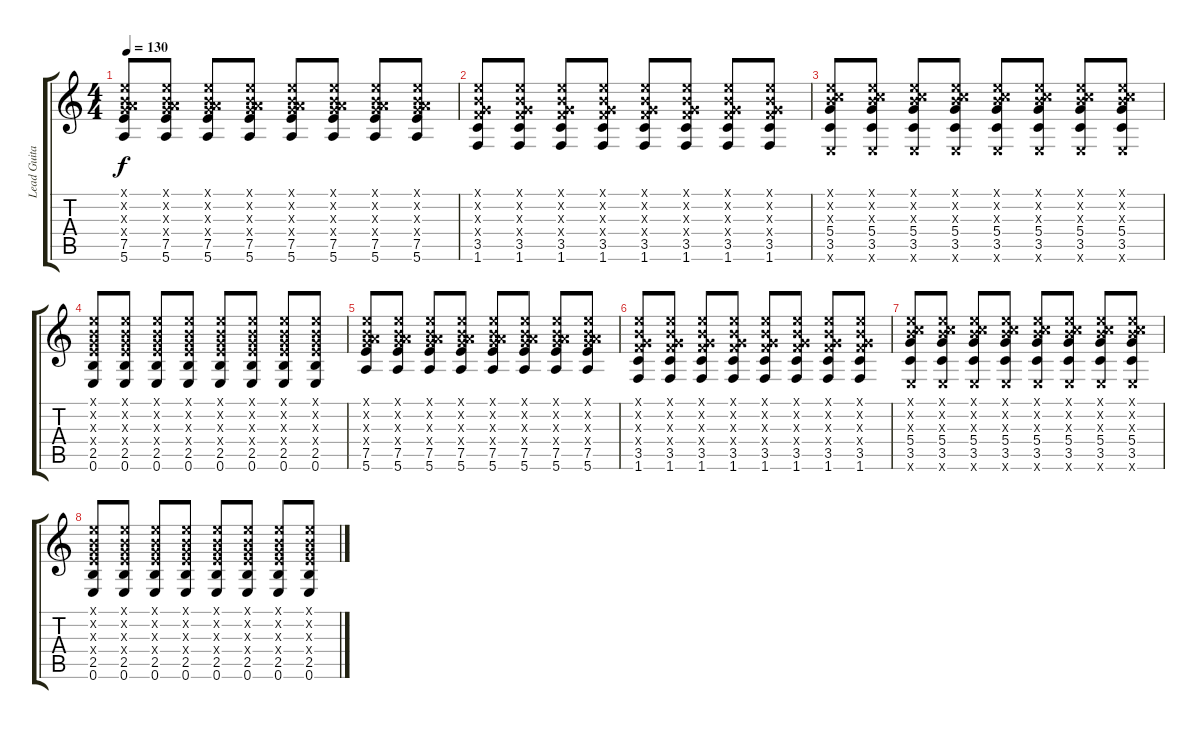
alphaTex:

\track ("Lead Guitar" "Lead Guita") {instrument overdrivenguitar}
\staff {score tabs}
\tuning (E4 B3 G3 D3 A2 E2) {hide}
\ts (4 4)
\tempo 130
\clef g2
\ks c
(0.1{x} 0.2{x} 0.3{x} 7.4{x} 7.5 5.6).8{dy f} (0.1{x} 0.2{x} 0.3{x} 7.4{x} 7.5 5.6).8 (0.1{x} 0.2{x} 0.3{x} 7.4{x} 7.5 5.6).8 (0.1{x} 0.2{x} 0.3{x} 7.4{x} 7.5 5.6).8 (0.1{x} 0.2{x} 0.3{x} 7.4{x} 7.5 5.6).8 (0.1{x} 0.2{x} 0.3{x} 7.4{x} 7.5 5.6).8 (0.1{x} 0.2{x} 0.3{x} 7.4{x} 7.5 5.6).8 (0.1{x} 0.2{x} 0.3{x} 7.4{x} 7.5 5.6).8 |
(0.1{x} 0.2{x} 0.3{x} 3.4{x} 3.5 1.6).8 (0.1{x} 0.2{x} 0.3{x} 3.4{x} 3.5 1.6).8 (0.1{x} 0.2{x} 0.3{x} 3.4{x} 3.5 1.6).8 (0.1{x} 0.2{x} 0.3{x} 3.4{x} 3.5 1.6).8 (0.1{x} 0.2{x} 0.3{x} 3.4{x} 3.5 1.6).8 (0.1{x} 0.2{x} 0.3{x} 3.4{x} 3.5 1.6).8 (0.1{x} 0.2{x} 0.3{x} 3.4{x} 3.5 1.6).8 (0.1{x} 0.2{x} 0.3{x} 3.4{x} 3.5 1.6).8 |
(0.1{x} 0.2{x} 5.3{x} 5.4 3.5 0.6{x}).8 (0.1{x} 0.2{x} 5.3{x} 5.4 3.5 0.6{x}).8 (0.1{x} 0.2{x} 5.3{x} 5.4 3.5 0.6{x}).8 (0.1{x} 0.2{x} 5.3{x} 5.4 3.5 0.6{x}).8 (0.1{x} 0.2{x} 5.3{x} 5.4 3.5 0.6{x}).8 (0.1{x} 0.2{x} 5.3{x} 5.4 3.5 0.6{x}).8 (0.1{x} 0.2{x} 5.3{x} 5.4 3.5 0.6{x}).8 (0.1{x} 0.2{x} 5.3{x} 5.4 3.5 0.6{x}).8 |
(0.1{x} 0.2{x} 0.3{x} 2.4{x} 2.5 0.6).8 (0.1{x} 0.2{x} 0.3{x} 2.4{x} 2.5 0.6).8 (0.1{x} 0.2{x} 0.3{x} 2.4{x} 2.5 0.6).8 (0.1{x} 0.2{x} 0.3{x} 2.4{x} 2.5 0.6).8 (0.1{x} 0.2{x} 0.3{x} 2.4{x} 2.5 0.6).8 (0.1{x} 0.2{x} 0.3{x} 2.4{x} 2.5 0.6).8 (0.1{x} 0.2{x} 0.3{x} 2.4{x} 2.5 0.6).8 (0.1{x} 0.2{x} 0.3{x} 2.4{x} 2.5 0.6).8 |
(0.1{x} 0.2{x} 0.3{x} 7.4{x} 7.5 5.6).8 (0.1{x} 0.2{x} 0.3{x} 7.4{x} 7.5 5.6).8 (0.1{x} 0.2{x} 0.3{x} 7.4{x} 7.5 5.6).8 (0.1{x} 0.2{x} 0.3{x} 7.4{x} 7.5 5.6).8 (0.1{x} 0.2{x} 0.3{x} 7.4{x} 7.5 5.6).8 (0.1{x} 0.2{x} 0.3{x} 7.4{x} 7.5 5.6).8 (0.1{x} 0.2{x} 0.3{x} 7.4{x} 7.5 5.6).8 (0.1{x} 0.2{x} 0.3{x} 7.4{x} 7.5 5.6).8 |
(0.1{x} 0.2{x} 0.3{x} 3.4{x} 3.5 1.6).8 (0.1{x} 0.2{x} 0.3{x} 3.4{x} 3.5 1.6).8 (0.1{x} 0.2{x} 0.3{x} 3.4{x} 3.5 1.6).8 (0.1{x} 0.2{x} 0.3{x} 3.4{x} 3.5 1.6).8 (0.1{x} 0.2{x} 0.3{x} 3.4{x} 3.5 1.6).8 (0.1{x} 0.2{x} 0.3{x} 3.4{x} 3.5 1.6).8 (0.1{x} 0.2{x} 0.3{x} 3.4{x} 3.5 1.6).8 (0.1{x} 0.2{x} 0.3{x} 3.4{x} 3.5 1.6).8 |
(0.1{x} 0.2{x} 5.3{x} 5.4 3.5 0.6{x}).8 (0.1{x} 0.2{x} 5.3{x} 5.4 3.5 0.6{x}).8 (0.1{x} 0.2{x} 5.3{x} 5.4 3.5 0.6{x}).8 (0.1{x} 0.2{x} 5.3{x} 5.4 3.5 0.6{x}).8 (0.1{x} 0.2{x} 5.3{x} 5.4 3.5 0.6{x}).8 (0.1{x} 0.2{x} 5.3{x} 5.4 3.5 0.6{x}).8 (0.1{x} 0.2{x} 5.3{x} 5.4 3.5 0.6{x}).8 (0.1{x} 0.2{x} 5.3{x} 5.4 3.5 0.6{x}).8 |
(0.1{x} 0.2{x} 0.3{x} 2.4{x} 2.5 0.6).8 (0.1{x} 0.2{x} 0.3{x} 2.4{x} 2.5 0.6).8 (0.1{x} 0.2{x} 0.3{x} 2.4{x} 2.5 0.6).8 (0.1{x} 0.2{x} 0.3{x} 2.4{x} 2.5 0.6).8 (0.1{x} 0.2{x} 0.3{x} 2.4{x} 2.5 0.6).8 (0.1{x} 0.2{x} 0.3{x} 2.4{x} 2.5 0.6).8 (0.1{x} 0.2{x} 0.3{x} 2.4{x} 2.5 0.6).8 (0.1{x} 0.2{x} 0.3{x} 2.4{x} 2.5 0.6).8
